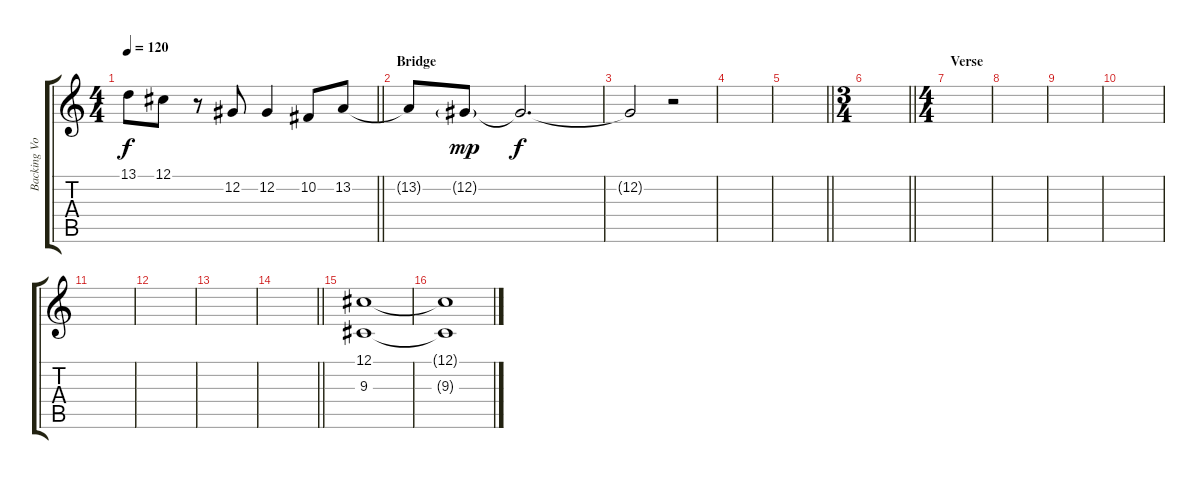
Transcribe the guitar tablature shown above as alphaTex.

\track ("Backing Vocals" "Backing Vo") {instrument lead6voice}
\staff {score tabs}
\tuning (Db4 Ab3 E3 B2 Gb2 B1) {hide}
\ts (4 4)
\tempo 120
\clef g2
\barLineRight lightlight
\ks c
13.1{t}.8{dy f} 12.1.8 r.8 12.2.8 12.2.4 10.2.8 13.2.8 |
\section ("" "Bridge")
13.2{t}.8 12.2{g}.8{dy mp} 12.2{t}.2{d dy f} |
12.2{t}.2 r.2 |
|
\barLineRight lightlight
|
\ts (3 4)
\barLineRight lightlight
|
\ts (4 4)
\section ("" "Verse")
|
|
|
|
|
|
|
\barLineRight lightlight
|
\section ("" "")
(12.1 9.3).1 |
(12.1{t} 9.3{t}).1
